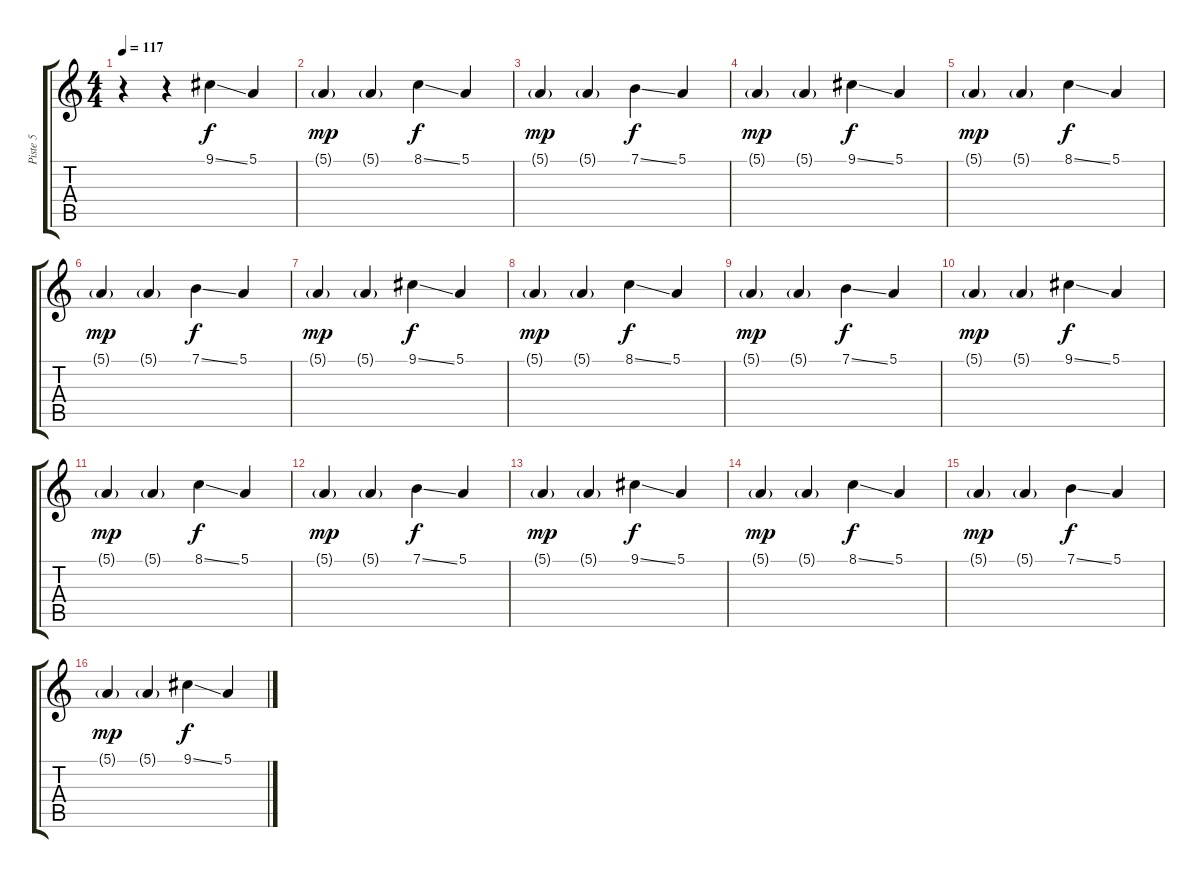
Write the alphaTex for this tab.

\track ("Piste 5" "Piste 5") {instrument pad4choir}
\staff {score tabs}
\tuning (E4 B3 G3 D3 A2 E2) {hide}
\ts (4 4)
\tempo 117
\clef g2
\ks c
r.4{dy f instrument pad4choir} r.4 9.1{ss}.4 5.1.4 |
5.1{g}.4{dy mp} 5.1{g}.4 8.1{ss}.4{dy f} 5.1.4 |
5.1{g}.4{dy mp} 5.1{g}.4 7.1{ss}.4{dy f} 5.1.4 |
5.1{g}.4{dy mp} 5.1{g}.4 9.1{ss}.4{dy f} 5.1.4 |
5.1{g}.4{dy mp} 5.1{g}.4 8.1{ss}.4{dy f} 5.1.4 |
5.1{g}.4{dy mp} 5.1{g}.4 7.1{ss}.4{dy f} 5.1.4 |
5.1{g}.4{dy mp} 5.1{g}.4 9.1{ss}.4{dy f} 5.1.4 |
5.1{g}.4{dy mp} 5.1{g}.4 8.1{ss}.4{dy f} 5.1.4 |
5.1{g}.4{dy mp} 5.1{g}.4 7.1{ss}.4{dy f} 5.1.4 |
5.1{g}.4{dy mp} 5.1{g}.4 9.1{ss}.4{dy f} 5.1.4 |
5.1{g}.4{dy mp} 5.1{g}.4 8.1{ss}.4{dy f} 5.1.4 |
5.1{g}.4{dy mp} 5.1{g}.4 7.1{ss}.4{dy f} 5.1.4 |
5.1{g}.4{dy mp} 5.1{g}.4 9.1{ss}.4{dy f} 5.1.4 |
5.1{g}.4{dy mp} 5.1{g}.4 8.1{ss}.4{dy f} 5.1.4 |
5.1{g}.4{dy mp} 5.1{g}.4 7.1{ss}.4{dy f} 5.1.4 |
5.1{g}.4{dy mp} 5.1{g}.4 9.1{ss}.4{dy f} 5.1.4
